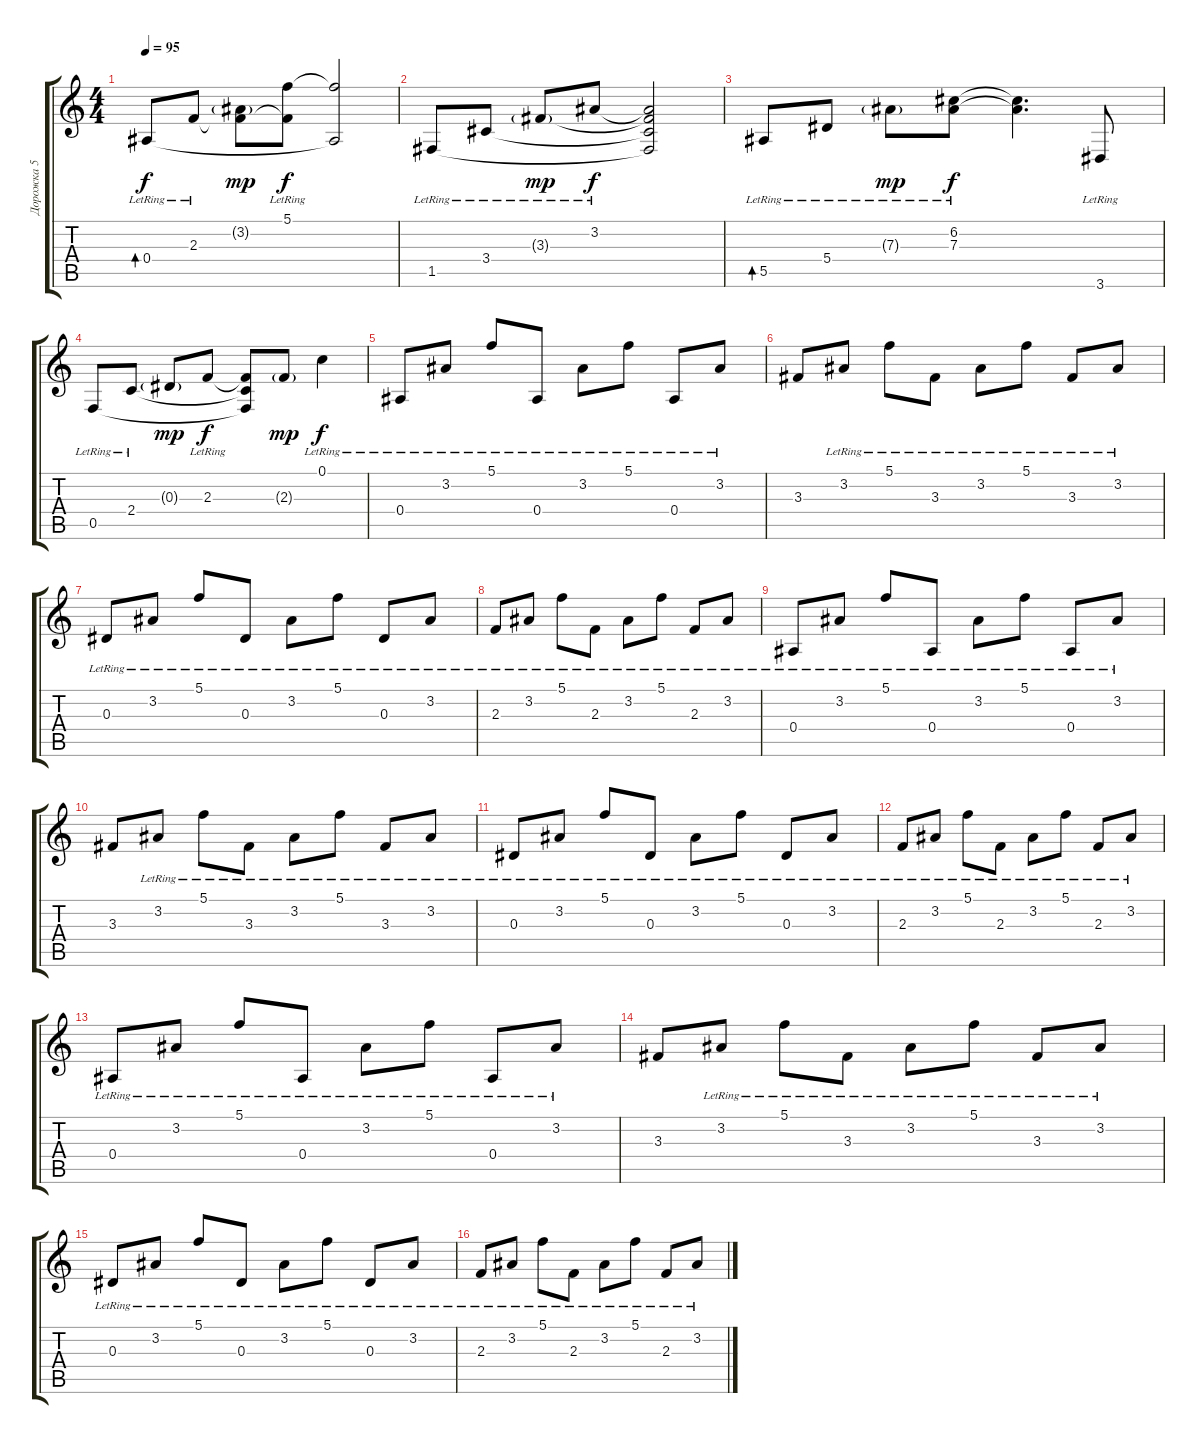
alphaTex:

\track ("Дорожка 5" "Дорожка 5") {instrument electricguitarclean}
\staff {score tabs}
\tuning (C4 G3 Eb3 Bb2 F2 C2) {hide}
\ts (4 4)
\tempo 95
\clef g2
\ks c
0.4{lr}.8{bd 60 dy f} 2.3{lr}.8 (3.2{g} 2.3{t}).8{dy mp} (5.1{lr} 2.3{t}).8{dy f} (5.1{t} 0.4{t}).2 |
1.5{lr}.8 3.4{lr}.8 3.3{g lr}.8{dy mp} 3.2{lr}.8{dy f} (3.2{t} 3.3{t} 3.4{t} 1.5{t}).2 |
5.5{lr}.8{bd 60} 5.4{lr}.8 7.3{g lr}.8{dy mp} (6.2{lr} 7.3{lr}).8{dy f} (6.2{t} 7.3{t}).4{d} 3.6{lr}.8 |
0.5{lr}.8 2.4{lr}.8 0.3{g}.8{dy mp} 2.3{lr}.8{dy f} (2.3{t} 2.4{t} 0.5{t}).8 2.3{g}.8{dy mp} 0.1{lr}.4{dy f} |
0.4{lr}.8 3.2{lr}.8 5.1{lr}.8 0.4{lr}.8 3.2{lr}.8 5.1{lr}.8 0.4{lr}.8 3.2{lr}.8 |
3.3.8 3.2{lr}.8 5.1{lr}.8 3.3{lr}.8 3.2{lr}.8 5.1{lr}.8 3.3{lr}.8 3.2{lr}.8 |
0.3{lr}.8 3.2{lr}.8 5.1{lr}.8 0.3{lr}.8 3.2{lr}.8 5.1{lr}.8 0.3{lr}.8 3.2{lr}.8 |
2.3{lr}.8 3.2{lr}.8 5.1{lr}.8 2.3{lr}.8 3.2{lr}.8 5.1{lr}.8 2.3{lr}.8 3.2{lr}.8 |
0.4{lr}.8 3.2{lr}.8 5.1{lr}.8 0.4{lr}.8 3.2{lr}.8 5.1{lr}.8 0.4{lr}.8 3.2{lr}.8 |
3.3.8 3.2{lr}.8 5.1{lr}.8 3.3{lr}.8 3.2{lr}.8 5.1{lr}.8 3.3{lr}.8 3.2{lr}.8 |
0.3{lr}.8 3.2{lr}.8 5.1{lr}.8 0.3{lr}.8 3.2{lr}.8 5.1{lr}.8 0.3{lr}.8 3.2{lr}.8 |
2.3{lr}.8 3.2{lr}.8 5.1{lr}.8 2.3{lr}.8 3.2{lr}.8 5.1{lr}.8 2.3{lr}.8 3.2{lr}.8 |
0.4{lr}.8 3.2{lr}.8 5.1{lr}.8 0.4{lr}.8 3.2{lr}.8 5.1{lr}.8 0.4{lr}.8 3.2{lr}.8 |
3.3.8 3.2{lr}.8 5.1{lr}.8 3.3{lr}.8 3.2{lr}.8 5.1{lr}.8 3.3{lr}.8 3.2{lr}.8 |
0.3{lr}.8 3.2{lr}.8 5.1{lr}.8 0.3{lr}.8 3.2{lr}.8 5.1{lr}.8 0.3{lr}.8 3.2{lr}.8 |
2.3{lr}.8 3.2{lr}.8 5.1{lr}.8 2.3{lr}.8 3.2{lr}.8 5.1{lr}.8 2.3{lr}.8 3.2{lr}.8
